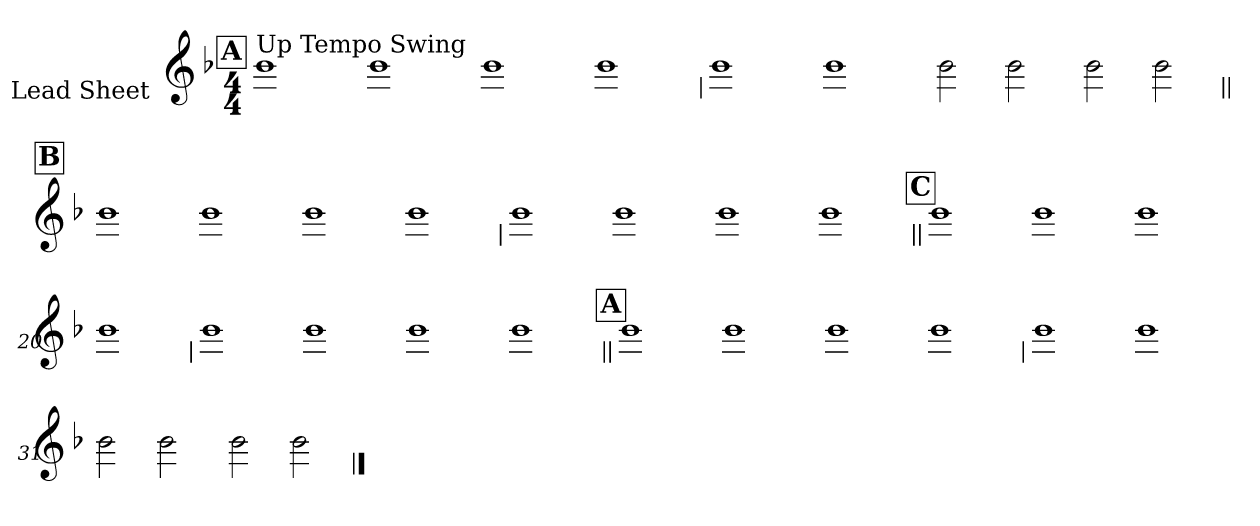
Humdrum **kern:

**kern
*part1
*staff1
*I"Lead Sheet
*stria0
*clefG2
*k[b-]
*F:
*M4/4
!!LO:REH:place=s1:a:t=A
=1||
!LO:TX:a:t=Up Tempo Swing
1b-
=2-
1b-
=3-
1b-
=4-
1b-
!!LO:LB:g=z
=5
1b-
=6-
1b-
=7-
2b-
2b-
=8-
2b-
2b-
!!LO:LB:g=z
!!LO:REH:place=s1:a:t=B
=9||
1b-
=10-
1b-
=11-
1b-
=12-
1b-
!!LO:LB:g=z
=13
1b-
=14-
1b-
=15-
1b-
=16-
1b-
!!LO:LB:g=z
!!LO:REH:place=s1:a:t=C
=17||
1b-
=18-
1b-
=19-
1b-
=20-
1b-
!!LO:LB:g=z
=21
1b-
=22-
1b-
=23-
1b-
=24-
1b-
!!LO:LB:g=z
!!LO:REH:place=s1:a:t=A
=25||
1b-
=26-
1b-
=27-
1b-
=28-
1b-
!!LO:LB:g=z
=29
1b-
=30-
1b-
=31-
2b-
2b-
=32-
2b-
2b-
==
*-
